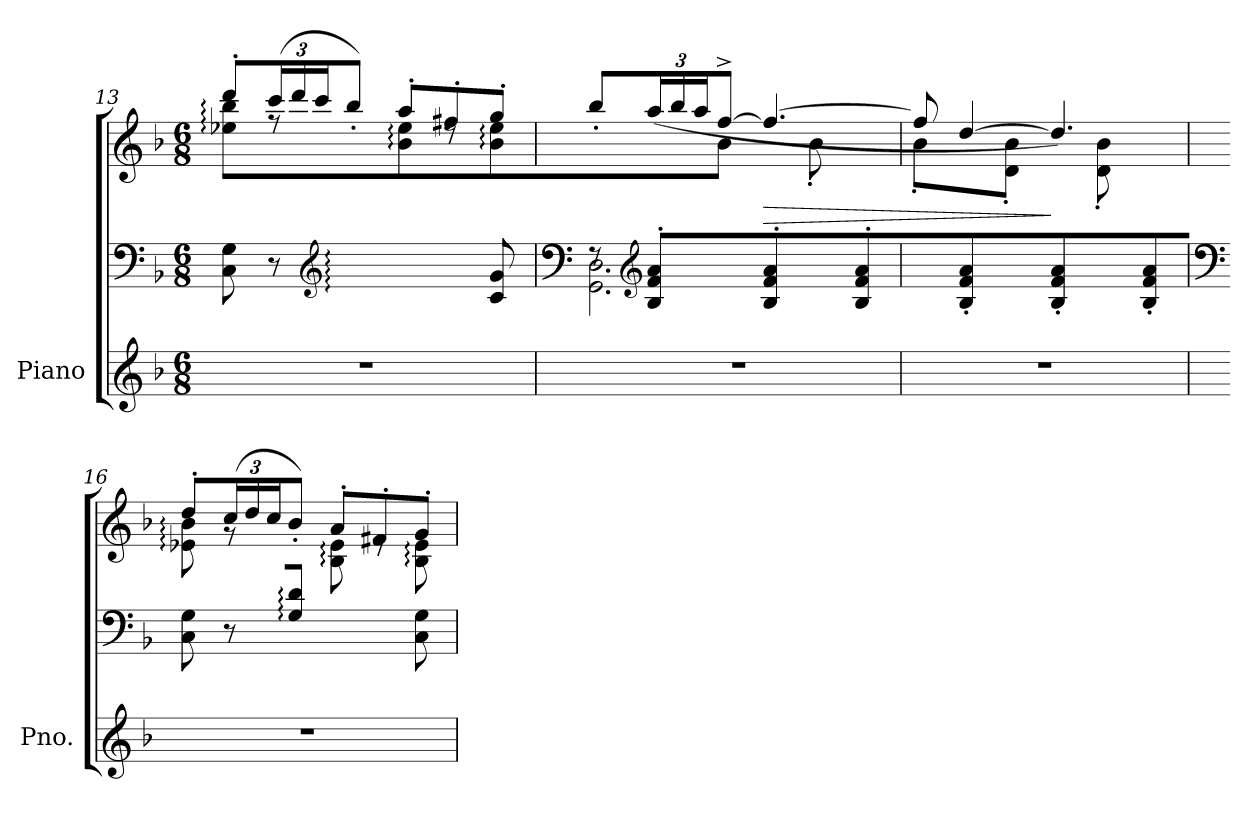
**kern	**kern	**kern	**dynam
*part1	*part1	*part1	*part1
*staff3	*staff2	*staff1	*staff1/2/3
*I"Piano	*	*	*
*I'Pno.	*	*	*
!!LO:LB:g=z
*clefG2	*clefF4	*clefG2	*
*k[b-]	*k[b-]	*k[b-]	*
*M6/8	*M6/8	*M6/8	*
=13	=13	=13	=13
*	*^	*^	*
2.r	4ryy	8C\ 8G\	8ddd'/L	8ee-X\: 8bb-\:L	.
*	*	*	*Xbrackettup	*	*
.	.	8r	(24ccc/L	8rff	.
.	.	.	24ddd/	.	.
.	.	.	24ccc/J	.	.
*	*clefG2	*	*	*	*
.	8e-X/: 8g/: 8dd/:J	8ryy	8bb-'/J)	8ryy	.
.	4.ryy	8ryy	8aa'/L	8b-\: 8ee-\:L	.
.	.	8ryy	8ff#X'/	8rdd	.
.	.	8c/ 8g/	8gg'/J	8b-\: 8ee-\:J	.
=14	=14	=14	=14	=14	=14
*	*clefF4	*	*	*	*
2.r	8rF	2.GG\ 2.D\	8bb-'/L	4ryy	.
*	*clefG2	*	*	*	*
.	8B-/' 8f/' 8a/'L	.	(>24aa/L	.	.
.	.	.	24bb-/	.	.
.	.	.	24aa/J	.	.
.	8ryy	.	[8ff^/J	8b-\J	.
!	!	!	!	!	!LO:HP:b
.	8B-/' 8f/' 8a/'L	.	4.ff/_	8ryy	>
.	8ryy	.	.	8b-'\	.
.	8B-/' 8f/' 8a/'J	.	.	8ryy	.
*	*v	*v	*	*	*
=15	=15	=15	=15	=15
2.r	8ryy	8ff/]	8b-'\L	.
.	8B-/' 8f/' 8a/'	[4dd/	8ryy	.
.	8ryy	.	8d\' 8b-\'J	.
.	8B-/' 8f/' 8a/'L	4.dd/])	8ryy	]
.	8ryy	.	8d\' 8b-\'	.
.	8B-/' 8f/' 8a/'J	.	8ryy	.
=16	=16	=16	=16	=16
*	*clefF4	*	*	*
*	*^	*	*	*
2.r	4ryy	8C\ 8G\	8dd'/L	8e-X\: 8b-\:L	.
.	.	8r	(24cc/L	8rg	.
.	.	.	24dd/	.	.
.	.	.	24cc/J	.	.
.	8G/: 8d/:J	8ryy	8b-'/J)	8ryy	.
.	4.ryy	8ryy	8a'/L	8B-\: 8e-\:L	.
.	.	8ryy	8f#X'/	8re	.
.	.	8C\ 8G\	8g'/J	8B-\: 8e-\:J	.
*	*v	*v	*	*	*
*	*	*v	*v	*
=	=	=	=
*-	*-	*-	*-
